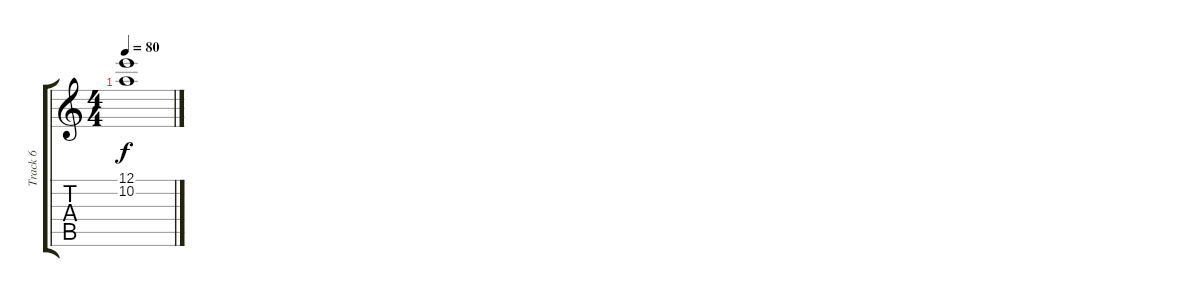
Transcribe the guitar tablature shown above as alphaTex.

\track ("Track 6" "Track 6") {instrument distortionguitar}
\staff {score tabs}
\tuning (E4 B3 G3 D3 A2 E2) {hide}
\ts (4 4)
\tempo 80
\clef g2
\ks c
(12.1{t} 10.2{t}).1{dy f}
